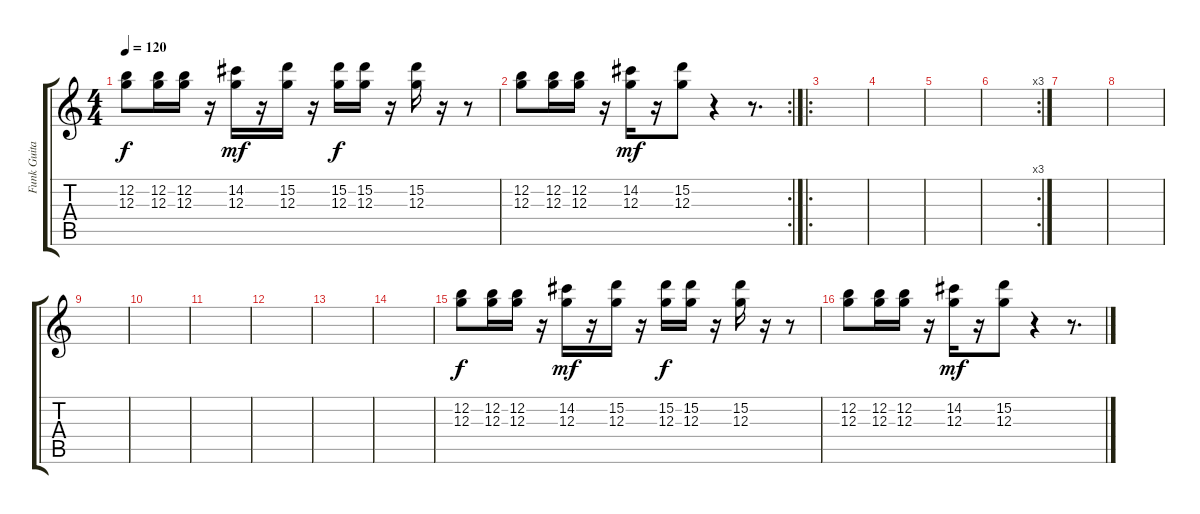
\track ("Funk Guitar" "Funk Guita") {instrument overdrivenguitar}
\staff {score tabs}
\tuning (E4 B3 G3 D3 A2 E2) {hide}
\ts (4 4)
\tempo 120
\clef g2
\ks c
(12.2 12.3).8{dy f} (12.2 12.3).16 (12.2 12.3).16 r.16 (14.2 12.3).16{dy mf} r.16 (15.2 12.3).16 r.16 (15.2 12.3).16{dy f} (15.2 12.3).16 r.16 (15.2 12.3).16 r.16 r.8 |
\rc 2
(12.2 12.3).8 (12.2 12.3).16 (12.2 12.3).16 r.16 (14.2 12.3).16{dy mf} r.16 (15.2 12.3).8 r.4 r.8{d} |
\ro
|
|
|
\rc 3
|
|
|
|
|
|
|
|
|
(12.2 12.3).8{dy f} (12.2 12.3).16 (12.2 12.3).16 r.16 (14.2 12.3).16{dy mf} r.16 (15.2 12.3).16 r.16 (15.2 12.3).16{dy f} (15.2 12.3).16 r.16 (15.2 12.3).16 r.16 r.8 |
(12.2 12.3).8 (12.2 12.3).16 (12.2 12.3).16 r.16 (14.2 12.3).16{dy mf} r.16 (15.2 12.3).8 r.4 r.8{d}
